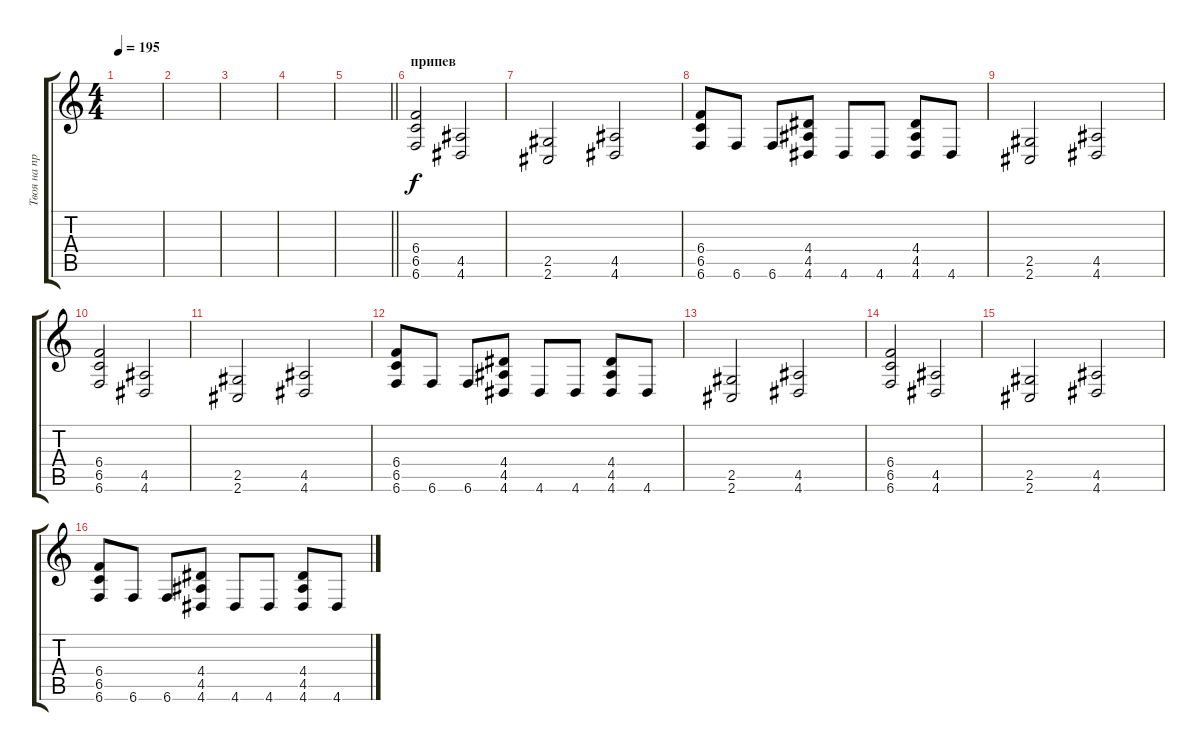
\track ("Твоя на припев и соло" "Твоя на пр") {instrument distortionguitar}
\staff {score tabs}
\tuning (Db4 Ab3 E3 B2 Gb2 B1) {hide}
\ts (4 4)
\tempo 195
\clef g2
\ks c
|
|
|
|
\barLineRight lightlight
|
\section ("" "припев")
(6.4 6.5 6.6).2 (4.5 4.6).2 |
(2.5 2.6).2 (4.5 4.6).2 |
(6.4 6.5 6.6).8 6.6.8 6.6.8 (4.4 4.5 4.6).8 4.6.8 4.6.8 (4.4 4.5 4.6).8 4.6.8 |
(2.5 2.6).2 (4.5 4.6).2 |
(6.4 6.5 6.6).2 (4.5 4.6).2 |
(2.5 2.6).2 (4.5 4.6).2 |
(6.4 6.5 6.6).8 6.6.8 6.6.8 (4.4 4.5 4.6).8 4.6.8 4.6.8 (4.4 4.5 4.6).8 4.6.8 |
(2.5 2.6).2 (4.5 4.6).2 |
(6.4 6.5 6.6).2 (4.5 4.6).2 |
(2.5 2.6).2 (4.5 4.6).2 |
(6.4 6.5 6.6).8 6.6.8 6.6.8 (4.4 4.5 4.6).8 4.6.8 4.6.8 (4.4 4.5 4.6).8 4.6.8
